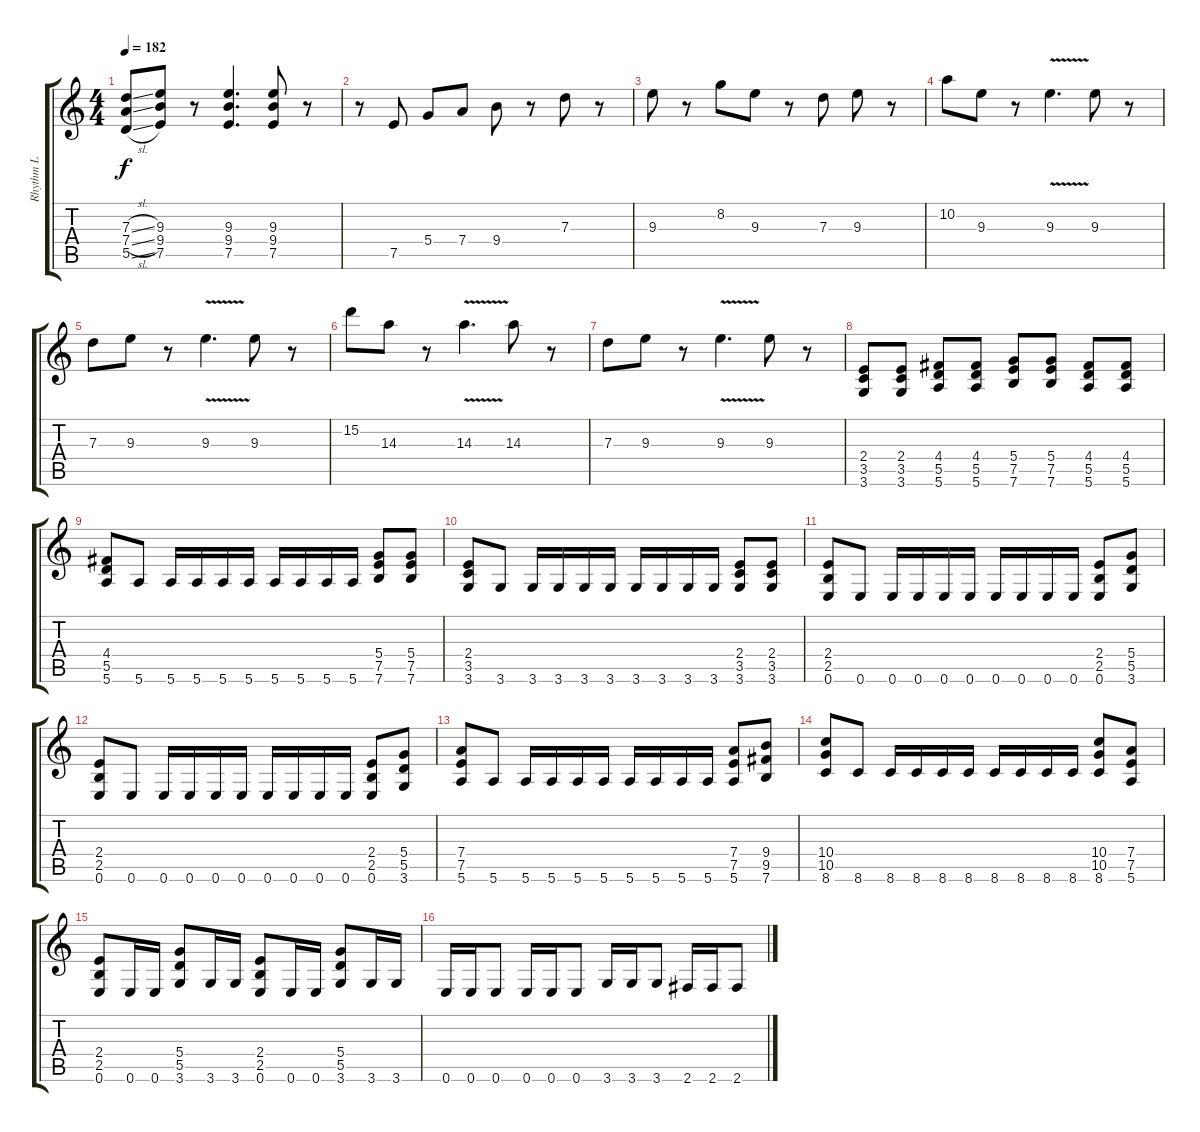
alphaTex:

\track ("Rhythm L" "Rhythm L") {instrument distortionguitar}
\staff {score tabs}
\tuning (E4 B3 G3 D3 A2 E2) {hide}
\ts (4 4)
\tempo 182
\clef g2
\ks c
(7.3{sl} 7.4{sl} 5.5{sl}).8{dy f} (9.3 9.4 7.5).8 r.8 (9.3 9.4 7.5).4{d} (9.3 9.4 7.5).8 r.8 |
r.8 7.5.8 5.4.8 7.4.8 9.4.8 r.8 7.3.8 r.8 |
9.3.8 r.8 8.2.8 9.3.8 r.8 7.3.8 9.3.8 r.8 |
10.2.8 9.3.8 r.8 9.3{v}.4{d} 9.3.8 r.8 |
7.3.8 9.3.8 r.8 9.3{v}.4{d} 9.3.8 r.8 |
15.2.8 14.3.8 r.8 14.3{v}.4{d} 14.3.8 r.8 |
7.3.8 9.3.8 r.8 9.3{v}.4{d} 9.3.8 r.8 |
(2.4 3.5 3.6).8 (2.4 3.5 3.6).8 (4.4 5.5 5.6).8 (4.4 5.5 5.6).8 (5.4 7.5 7.6).8 (5.4 7.5 7.6).8 (4.4 5.5 5.6).8 (4.4 5.5 5.6).8 |
(4.4 5.5 5.6).8{volume 16 balance 2} 5.6.8 5.6.16 5.6.16 5.6.16 5.6.16 5.6.16 5.6.16 5.6.16 5.6.16 (5.4 7.5 7.6).8 (5.4 7.5 7.6).8 |
(2.4 3.5 3.6).8 3.6.8 3.6.16 3.6.16 3.6.16 3.6.16 3.6.16 3.6.16 3.6.16 3.6.16 (2.4 3.5 3.6).8 (2.4 3.5 3.6).8 |
(2.4 2.5 0.6).8 0.6.8 0.6.16 0.6.16 0.6.16 0.6.16 0.6.16 0.6.16 0.6.16 0.6.16 (2.4 2.5 0.6).8 (5.4 5.5 3.6).8 |
(2.4 2.5 0.6).8 0.6.8 0.6.16 0.6.16 0.6.16 0.6.16 0.6.16 0.6.16 0.6.16 0.6.16 (2.4 2.5 0.6).8 (5.4 5.5 3.6).8 |
(7.4 7.5 5.6).8 5.6.8 5.6.16 5.6.16 5.6.16 5.6.16 5.6.16 5.6.16 5.6.16 5.6.16 (7.4 7.5 5.6).8 (9.4 9.5 7.6).8 |
(10.4 10.5 8.6).8 8.6.8 8.6.16 8.6.16 8.6.16 8.6.16 8.6.16 8.6.16 8.6.16 8.6.16 (10.4 10.5 8.6).8 (7.4 7.5 5.6).8 |
(2.4 2.5 0.6).8 0.6.16 0.6.16 (5.4 5.5 3.6).8 3.6.16 3.6.16 (2.4 2.5 0.6).8 0.6.16 0.6.16 (5.4 5.5 3.6).8 3.6.16 3.6.16 |
0.6.16 0.6.16 0.6.8 0.6.16 0.6.16 0.6.8 3.6.16 3.6.16 3.6.8 2.6.16 2.6.16 2.6.8
